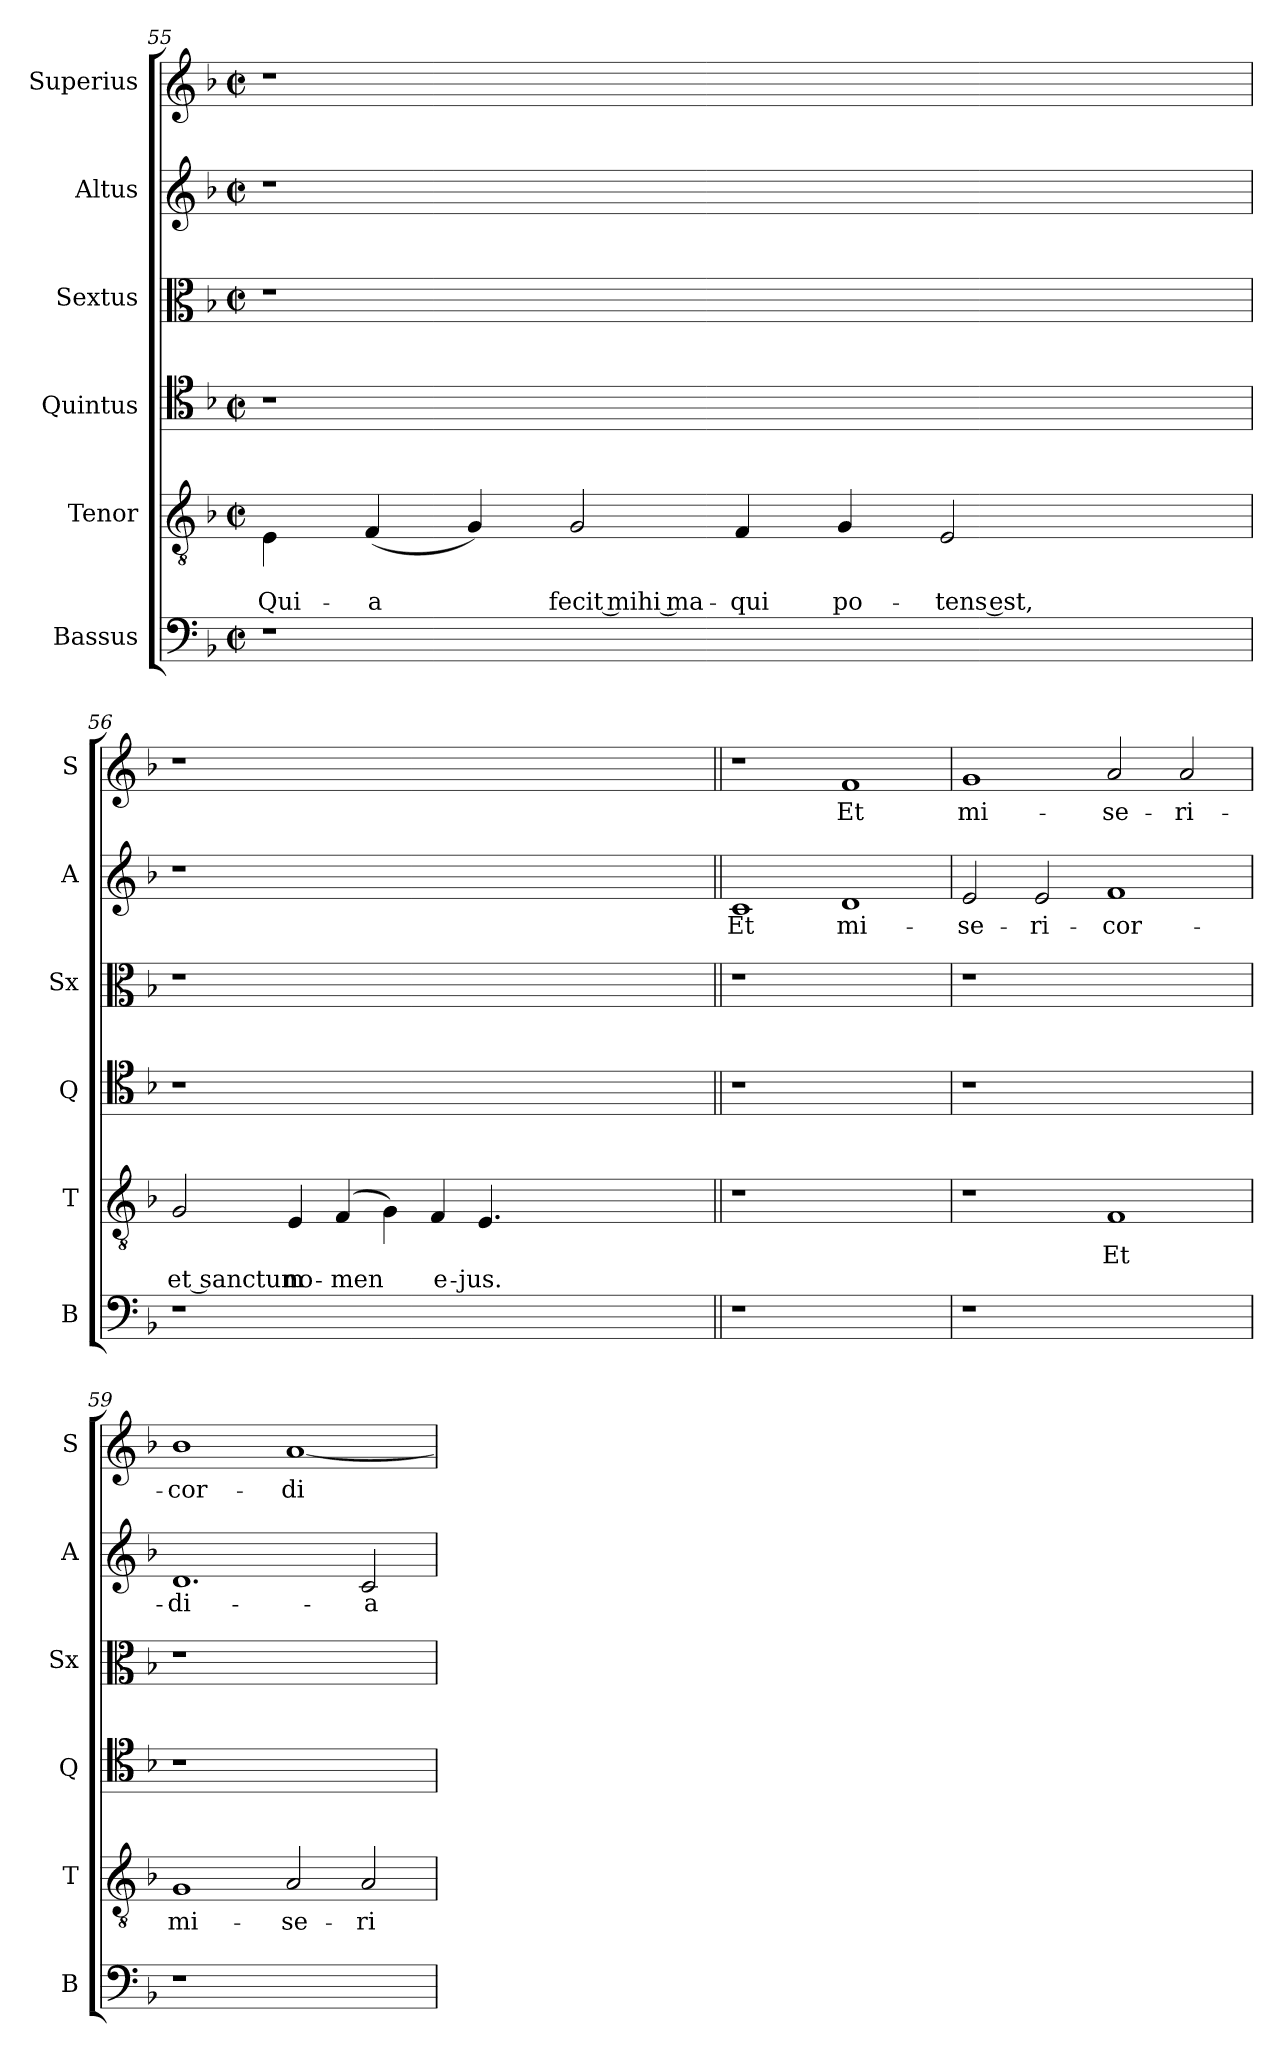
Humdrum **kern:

**kern	**kern	**text	**text	**kern	**kern	**kern	**text	**kern	**text
*part6	*part5	*part5	*part5	*part4	*part3	*part2	*part2	*part1	*part1
*staff6	*staff5	*staff5	*staff5	*staff4	*staff3	*staff2	*staff2	*staff1	*staff1
*I"Bassus	*I"Tenor	*	*	*I"Quintus	*I"Sextus	*I"Altus	*	*I"Superius	*
*I'B	*I'T	*	*	*I'Q	*I'Sx	*I'A	*	*I'S	*
!!LO:LB:g=z
*clefF4	*clefGv2	*	*	*clefC4	*clefC3	*clefG2	*	*clefG2	*
*k[b-]	*k[b-]	*	*	*k[b-]	*k[b-]	*k[b-]	*	*k[b-]	*
*F:	*F:	*	*	*F:	*F:	*F:	*	*F:	*
*M2/2	*M2/2	*	*	*M2/2	*M2/2	*M2/2	*	*M2/2	*
*met(c|)	*met(c|)	*	*	*met(c|)	*met(c|)	*met(c|)	*	*met(c|)	*
=55	=55	=55	=55	=55	=55	=55	=55	=55	=55
!	!LO:N:head=solid	!	!	!	!	!	!	!	!
!	!	!	!LO:LY:b	!	!	!	!	!	!
1r	4E\	.	Qui-	1r	1r	1r	.	1r	.
!	!LO:N:head=solid	!	!	!	!	!	!	!	!
!	!	!	!LO:LY:b	!	!	!	!	!	!
.	(<4F/	.	-a	.	.	.	.	.	.
!	!LO:N:head=solid	!	!	!	!	!	!	!	!
.	4G/)	.	.	.	.	.	.	.	.
!	!LO:N:head=open	!	!	!	!	!	!	!	!
!	!	!	!LO:LY:b	!	!	!	!	!	!
.	4G/	.	fecit mihi ma-	.	.	.	.	.	.
!	!LO:N:head=solid	!	!	!	!	!	!	!	!
!	!	!	!LO:LY:b	!	!	!	!	!	!
1.ryy	4F/	.	-qui	1.ryy	1.ryy	1.ryy	.	1.ryy	.
!	!LO:N:head=solid	!	!	!	!	!	!	!	!
!	!	!	!LO:LY:b	!	!	!	!	!	!
.	4G/	.	po-	.	.	.	.	.	.
!	!LO:N:head=open	!	!	!	!	!	!	!	!
!	!	!	!LO:LY:b	!	!	!	!	!	!
.	2E/	.	-tens est,	.	.	.	.	.	.
.	2ryy	.	.	.	.	.	.	.	.
=56	=56	=56	=56	=56	=56	=56	=56	=56	=56
!	!LO:N:head=open	!	!	!	!	!	!	!	!
!	!	!	!LO:LY:b	!	!	!	!	!	!
1r	2G/	.	et sanctum	1r	1r	1r	.	1r	.
!	!LO:N:head=solid	!	!	!	!	!	!	!	!
!	!	!	!LO:LY:b	!	!	!	!	!	!
.	4E/	.	no-	.	.	.	.	.	.
!	!LO:N:head=solid	!	!	!	!	!	!	!	!
!	!	!	!LO:LY:b	!	!	!	!	!	!
.	(>4F/	.	-men	.	.	.	.	.	.
!	!LO:N:head=solid	!	!	!	!	!	!	!	!
0ryy	4G\)	.	.	0ryy	0ryy	0ryy	.	0ryy	.
!	!LO:N:head=solid	!	!	!	!	!	!	!	!
!	!	!	!LO:LY:b	!	!	!	!	!	!
.	4F/	.	e-	.	.	.	.	.	.
!	!LO:N:head=solid	!	!	!	!	!	!	!	!
!	!	!	!LO:LY:b	!	!	!	!	!	!
.	4.E/	.	-jus.	.	.	.	.	.	.
.	8ryy	.	.	.	.	.	.	.	.
.	2ryy	.	.	.	.	.	.	.	.
.	2ryy	.	.	.	.	.	.	.	.
!!LO:LB:g=z
=57||	=57||	=57||	=57||	=57||	=57||	=57||	=57||	=57||	=57||
!	!	!	!	!	!	!	!LO:LY:b	!	!
1r	1r	.	.	1r	1r	1c	Et	1r	.
!	!	!	!	!	!	!	!LO:LY:b	!	!
!	!	!	!	!	!	!	!	!	!LO:LY:b
1ryy	1ryy	.	.	1ryy	1ryy	1d	mi-	1f	Et
=58	=58	=58	=58	=58	=58	=58	=58	=58	=58
!	!	!	!	!	!	!	!LO:LY:b	!	!
!	!	!	!	!	!	!	!	!	!LO:LY:b
1r	1r	.	.	1r	1r	2e/	-se-	1g	mi-
!	!	!	!	!	!	!	!LO:LY:b	!	!
.	.	.	.	.	.	2e/	-ri-	.	.
!	!	!LO:LY:b	!	!	!	!	!	!	!
!	!	!	!	!	!	!	!LO:LY:b	!	!
!	!	!	!	!	!	!	!	!	!LO:LY:b
1ryy	1F	Et	.	1ryy	1ryy	1f	-cor-	2a/	-se-
!	!	!	!	!	!	!	!	!	!LO:LY:b
.	.	.	.	.	.	.	.	2a/	-ri-
=59	=59	=59	=59	=59	=59	=59	=59	=59	=59
!	!	!LO:LY:b	!	!	!	!	!	!	!
!	!	!	!	!	!	!	!LO:LY:b	!	!
!	!	!	!	!	!	!	!	!	!LO:LY:b
1r	1G	mi-	.	1r	1r	1.d	-di-	1b-	-cor-
!	!	!LO:LY:b	!	!	!	!	!	!	!
!	!	!	!	!	!	!	!	!	!LO:LY:b
1ryy	2A/	-se-	.	1ryy	1ryy	.	.	[1a	-di-
!	!	!LO:LY:b	!	!	!	!	!	!	!
!	!	!	!	!	!	!	!LO:LY:b	!	!
.	2A/	-ri-	.	.	.	2c/	-a	.	.
=	=	=	=	=	=	=	=	=	=
*-	*-	*-	*-	*-	*-	*-	*-	*-	*-
